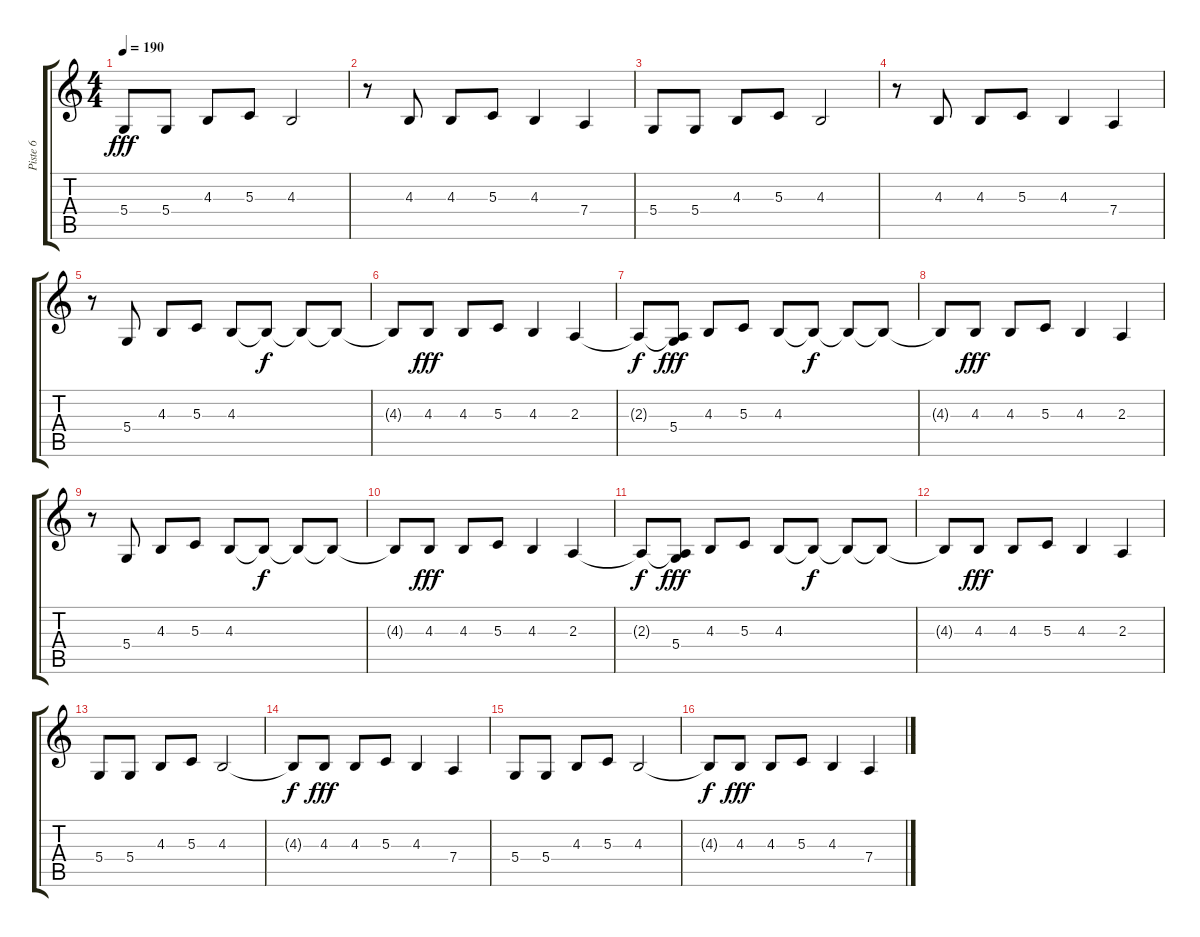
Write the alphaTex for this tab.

\track ("Piste 6" "Piste 6") {instrument altosax}
\staff {score tabs}
\tuning (E4 B3 G3 D3 A2 E2) {hide}
\ts (4 4)
\tempo 190
\clef g2
\ks c
5.4.8{dy fff} 5.4.8 4.3.8 5.3.8 4.3.2 |
r.8 4.3.8 4.3.8 5.3.8 4.3.4 7.4.4 |
5.4.8 5.4.8 4.3.8 5.3.8 4.3.2 |
r.8 4.3.8 4.3.8 5.3.8 4.3.4 7.4.4 |
r.8 5.4.8 4.3.8 5.3.8 4.3.8 4.3{t}.8{dy f} 4.3{t}.8 4.3{t}.8 |
4.3{t}.8 4.3.8{dy fff} 4.3.8 5.3.8 4.3.4 2.3.4 |
2.3{t}.8{dy f} (2.3{t} 5.4).8{dy fff} 4.3.8 5.3.8 4.3.8 4.3{t}.8{dy f} 4.3{t}.8 4.3{t}.8 |
4.3{t}.8 4.3.8{dy fff} 4.3.8 5.3.8 4.3.4 2.3.4 |
r.8 5.4.8 4.3.8 5.3.8 4.3.8 4.3{t}.8{dy f} 4.3{t}.8 4.3{t}.8 |
4.3{t}.8 4.3.8{dy fff} 4.3.8 5.3.8 4.3.4 2.3.4 |
2.3{t}.8{dy f} (2.3{t} 5.4).8{dy fff} 4.3.8 5.3.8 4.3.8 4.3{t}.8{dy f} 4.3{t}.8 4.3{t}.8 |
4.3{t}.8 4.3.8{dy fff} 4.3.8 5.3.8 4.3.4 2.3.4 |
5.4.8 5.4.8 4.3.8 5.3.8 4.3.2 |
4.3{t}.8{dy f} 4.3.8{dy fff} 4.3.8 5.3.8 4.3.4 7.4.4 |
5.4.8 5.4.8 4.3.8 5.3.8 4.3.2 |
4.3{t}.8{dy f} 4.3.8{dy fff} 4.3.8 5.3.8 4.3.4 7.4.4
